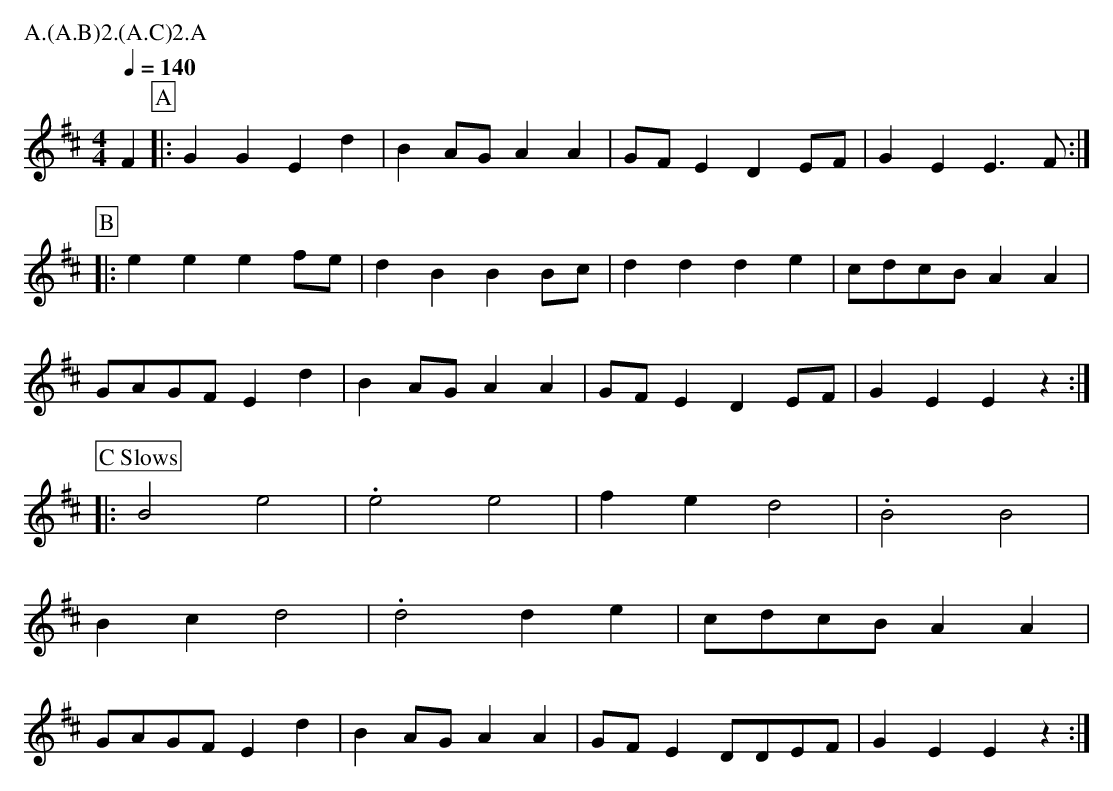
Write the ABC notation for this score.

X:1
T:Cuckoo's Nest Bledington
W: Key E Dorian
M:4/4
L:1/8
Q:1/4=140
P:A.(A.B)2.(A.C)2.A
K:EDor
F2\
P:A
|:G2G2 E2d2|B2AG A2A2|GFE2 D2EF|G2E2 E3F :|
P:B
|:e2e2 e2fe|d2B2 B2Bc|d2d2 d2e2|cdcB A2A2|
GAGF E2d2|B2AG A2A2|GFE2 D2 EF|G2E2 E2 z2:|
P:C Slows
|:B4 e4  |.e4   e4  |f2e2 d4  |.B4   B4  |
  B2c2 d4|.d4   d2e2 |cdcB A2A2|
GAGF E2d2|B2AG A2A2|GFE2 DDEF|G2E2 E2 z2:|
